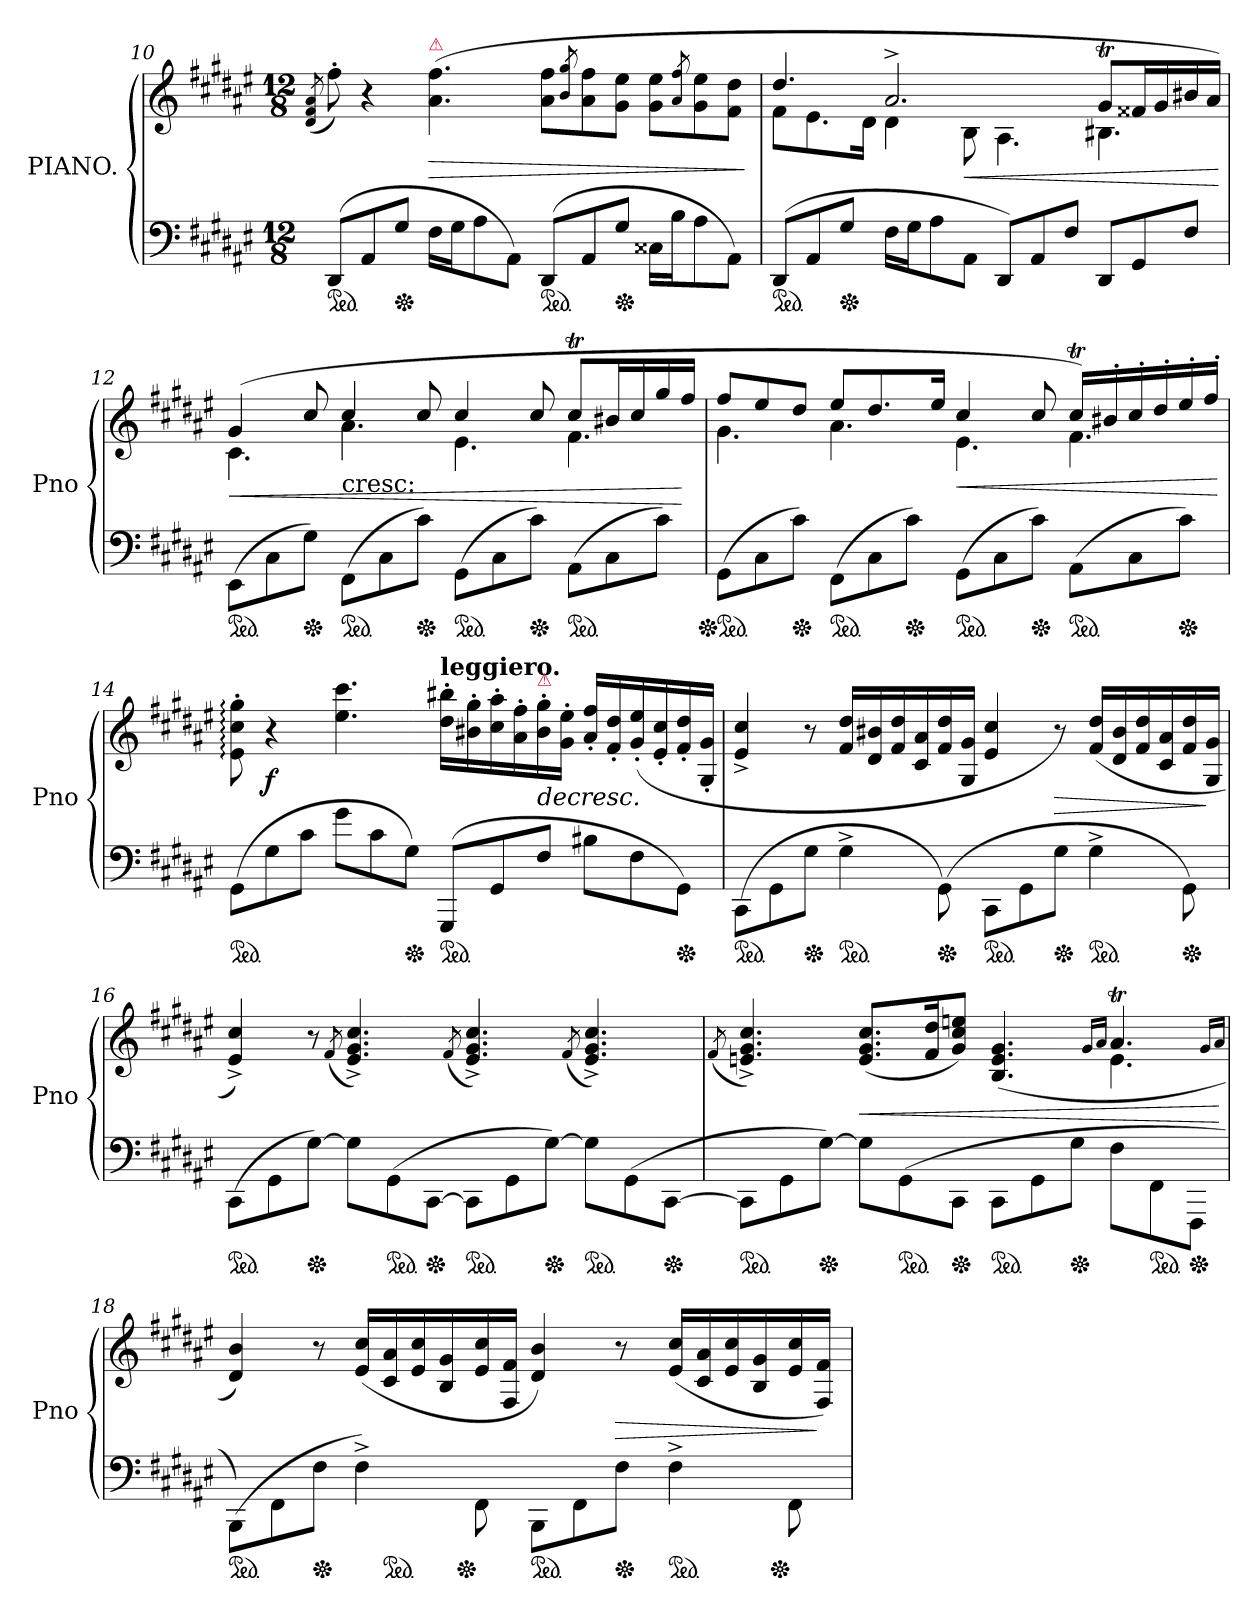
**kern	**kern	**dynam
*part1	*part1	*part1
*staff2	*staff1	*staff1/2
*I"PIANO.	*	*
*I'Pno	*	*
*clefF4	*clefG2	*
*k[f#c#g#d#a#e#]	*k[f#c#g#d#a#e#]	*
*F#:	*F#:	*
*M12/8	*M12/8	*
=10	=10	=10
.	(8qd#/ 8qf#/ 8qa#/	.
*ped	*	*
(8DD#L	8ff#')	.
8AA#	4r	.
*Xped	*	*
8G#J	.	.
!	!LO:TX:a:color=crimson:t=⚠	!
16F#LL	(>4.a# 4.ff#	>
16G#J	.	.
8A#	.	.
8AA#J)	.	.
*ped	*	*
(>8DD#L	8a# 8ff#L	.
.	8qb/ 8qgg#/	.
8AA#	8a# 8ff#	.
*Xped	*	*
8G#J	8g# 8ee#J	.
16C##XLL	8g# 8ee#L	.
16BJ	.	.
.	8qa#/ 8qff#/	.
8A#	8g# 8ee#	.
8AA#J)	8f# 8dd#J	.
.	.	]
=11	=11	=11
*	*^	*
*ped	*	*	*
(8DD#L	4.dd#	8f#L	.
8AA#	.	8.e#	.
*Xped	*	*	*
8G#J	.	.	.
.	.	16d#Jk	.
16F#LL	2.a#^>	4d#	.
16G#J	.	.	.
8A#	.	.	.
8AA#J	.	8B	<
8DD#L)	.	4.A#	.
8AA#	.	.	.
8F#J	.	.	.
8DD#L	8g#TL	4.B#X	.
8GG#	16f##XL	.	.
.	16g#	.	.
8F#J	16b#X	.	.
.	16a#JJ)	.	.
*	*v	*v	*
.	.	[
=12	=12	=12
*	*^	*
*ped	*	*	*
(>8EE#\L	(>4g#	4.c#	<
8C#	.	.	.
*Xped	*	*	*
8G#J)	8cc#	.	.
!	!LO:TX:c:t=cresc&colon;	!	!
*ped	*	*	*
(>8FF#L	4cc#	4.a#	.
8C#	.	.	.
*Xped	*	*	*
8c#J)	8cc#	.	.
*ped	*	*	*
(>8GG#L	4cc#	4.e#	.
8C#	.	.	.
*Xped	*	*	*
8c#J)	8cc#	.	.
*ped	*	*	*
(>8AA#L	8cc#TL	4.f#	.
8C#	16b#XL	.	.
.	16cc#	.	.
8c#J)	16gg#	.	.
.	16ff#JJ	.	[
=13	=13	=13	=13
*Xped	*	*	*
*ped	*	*	*
(8GG#L	8ff#L	4.g#	.
8C#	8ee#	.	.
*Xped	*	*	*
8c#J)	8dd#J	.	.
*ped	*	*	*
(8FF#L	8ee#L	4.a#	.
8C#	8.dd#	.	.
*Xped	*	*	*
8c#J)	.	.	.
.	16ee#Jk	.	.
*ped	*	*	*
(8GG#L	4cc#	4.e#	<
8C#	.	.	.
*Xped	*	*	*
8c#J)	8cc#	.	.
*ped	*	*	*
(8AA#L	16cc#TLL)	4.f#	.
.	16b#X'	.	.
8C#	16cc#'	.	.
.	16dd#'	.	.
*Xped	*	*	*
8c#J)	16ee#'	.	.
.	16ff#'JJ	.	.
*	*v	*v	*
.	.	[
=14	=14	=14
*ped	*	*
(8GG#L	8e#:' 8cc#:' 8gg#:'	.
8G#	4r	f
8c#J	.	.
8g#L	4.ee# 4.ccc#	.
8c#	.	.
*Xped	*	*
8G#J)	.	.
!	!LO:TX:a:B:t=leggiero.	!
*ped	*	*
(>8GGG#L	16dd#' 16bb#X'LL	.
.	16b#X' 16gg#'	.
8GG#	16cc#' 16aa#'	.
.	16a#' 16ff#'	.
!	!LO:TX:a:color=crimson:t=⚠	!
8F#J	16b#' 16gg#'	>
.	16g#' 16ee#'JJ	.
8B#XL	16a#' 16ff#'LL	.
.	16f#' 16dd#'	.
8F#	(>16g#' 16ee#'	.
.	16e#' 16cc#'	.
*Xped	*	*
8GG#J)	16f#' 16dd#'	.
.	16G#' 16g#'JJ	.
=15	=15	=15
*ped	*	*
(8CC#\L	4e#^> 4cc#^>	.
8GG#	.	.
*Xped	*	*
8G#J	8r	.
*ped	*	*
4G#^<	16f# 16dd#LL	.
.	16d# 16b#X	.
.	16f# 16dd#	.
.	16c# 16a#	.
*Xped	*	*
(>8GG#\)	16f# 16dd#	.
.	16G# 16g#JJ	.
*ped	*	*
8CC#\L	4e# 4cc#	.
8GG#	.	.
*Xped	*	*
8G#J	8r)	>
*ped	*	*
4G#^<	(>16f# 16dd#LL	.
.	16d# 16b#	.
.	16f# 16dd#	.
.	16c# 16a#	.
*Xped	*	*
8GG#\)	16f# 16dd#	.
.	16G# 16g#JJ	]
.	.	]
=16	=16	=16
*ped	*	*
(>8CC#\L	4e#^< 4cc#^<)	.
8GG#	.	.
*Xped	*	*
[8G#J)	8r	.
.	(<8qf#/	.
8G#\L]	4.e#^< 4.g#^< 4.cc#^<)	.
*ped	*	*
(>8GG#	.	.
*Xped	*	*
[8CC#J	.	.
.	(<8qf#/	.
*ped	*	*
8CC#\L]	4.e#^< 4.g#^< 4.cc#^<)	.
8GG#	.	.
*Xped	*	*
[8G#J)	.	.
.	(<8qf#/	.
*ped	*	*
8G#\L]	4.e#^< 4.g#^< 4.cc#^<)	.
(>8GG#	.	.
*Xped	*	*
[8CC#J	.	.
=17	=17	=17
.	(<8qf#/	.
*	*^	*
*ped	*	*	*
8CC#\L]	4.en^ 4.g#^ 4.cc#^)	4.ryy	.
8GG#	.	.	.
*Xped	*	*	*
[8G#J)	.	.	.
8G#\L]	(>8.e 8.g# 8.cc#L	4.ryy	<
*ped	*	*	*
(>8GG#	.	.	.
.	16f# 16dd#K	.	.
*Xped	*	*	*
8CC#J	8g# 8cc# 8eenJ)	.	.
*ped	*	*	*
8CC#\L	(>4.B 4.e 4.g#	4.ryy	.
8GG#	.	.	.
*Xped	*	*	*
8G#J	.	.	.
.	16qqg#/LL	.	.
.	16qqa#/JJ	.	.
8F#\L	4.a#t/	4.e\	.
*ped	*	*	*
8FF#	.	.	.
*Xped	*	*	*
8FFF#J	.	.	.
*	*v	*v	*
.	16qqg#LL	.
.	16qqa#JJ	.
.	.	[
=18	=18	=18
*ped	*	*
*	*^	*
(8BBB\L)	4d#TTT 4bTTT)	2ryy	.
8FF#	.	.	.
*Xped	*	*	*
8F#J	8r	.	.
4F#^<)	(>16e# 16cc#LL	.	.
*ped	*	*	*
.	16c# 16a#	.	.
.	16e# 16cc#	16.ryy	.
.	16B 16g#	.	.
*Xped	*	*	*
.	.	2ryy	.
8FF#\	16e# 16cc#	.	.
.	16F#/ 16f#/JJ	.	.
*ped	*	*	*
8BBB\L	4d# 4b)	.	.
8FF#	.	.	.
*Xped	*	*	*
8F#J	8r	.	>
.	.	4ryy	.
*ped	*	*	*
4F#^<	(>16e# 16cc#LL	.	.
.	16c# 16a#	.	.
.	16e# 16cc#	.	.
.	16B 16g#	.	.
*Xped	*	*	*
.	.	8ryy	.
8FF#\	16e# 16cc#	.	.
.	16F#/ 16f#/JJ)	.	]
.	.	32ryy	.
*	*v	*v	*
=	=	=
*-	*-	*-
